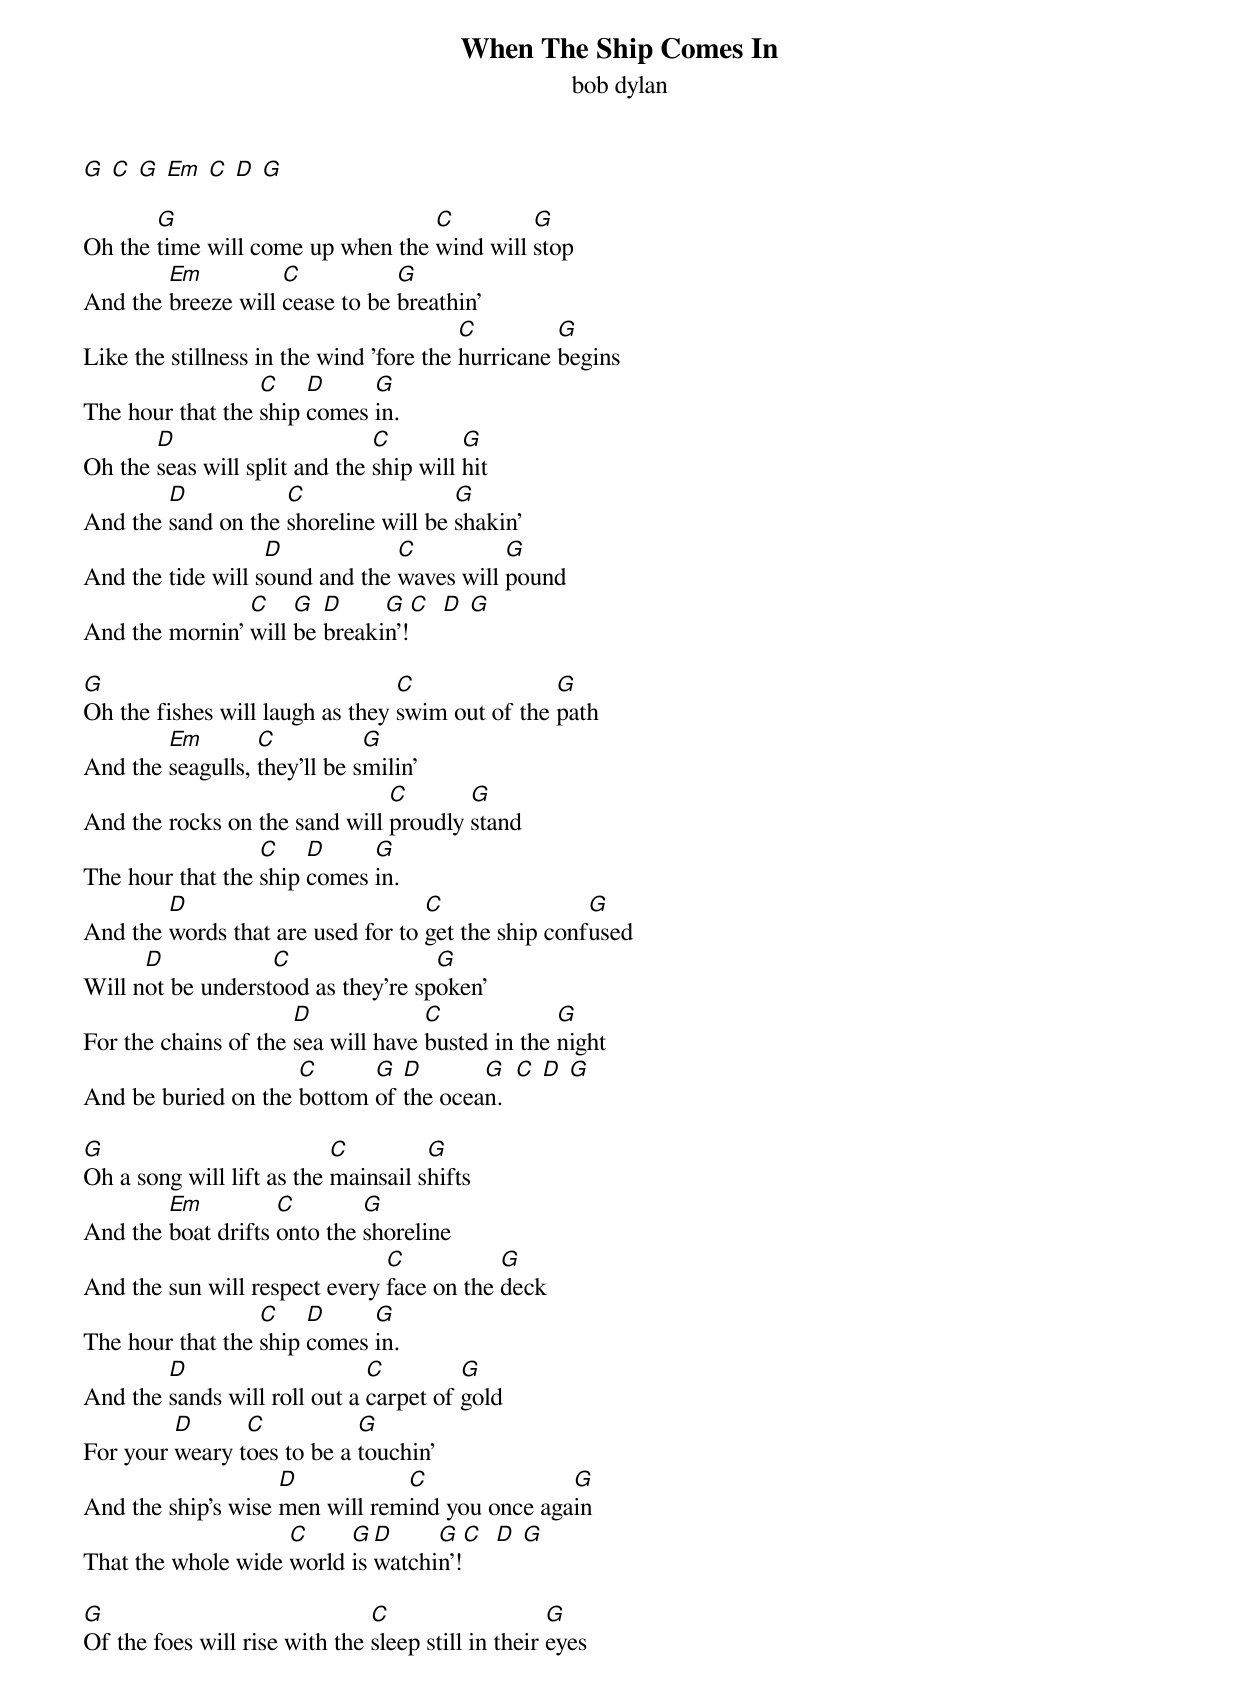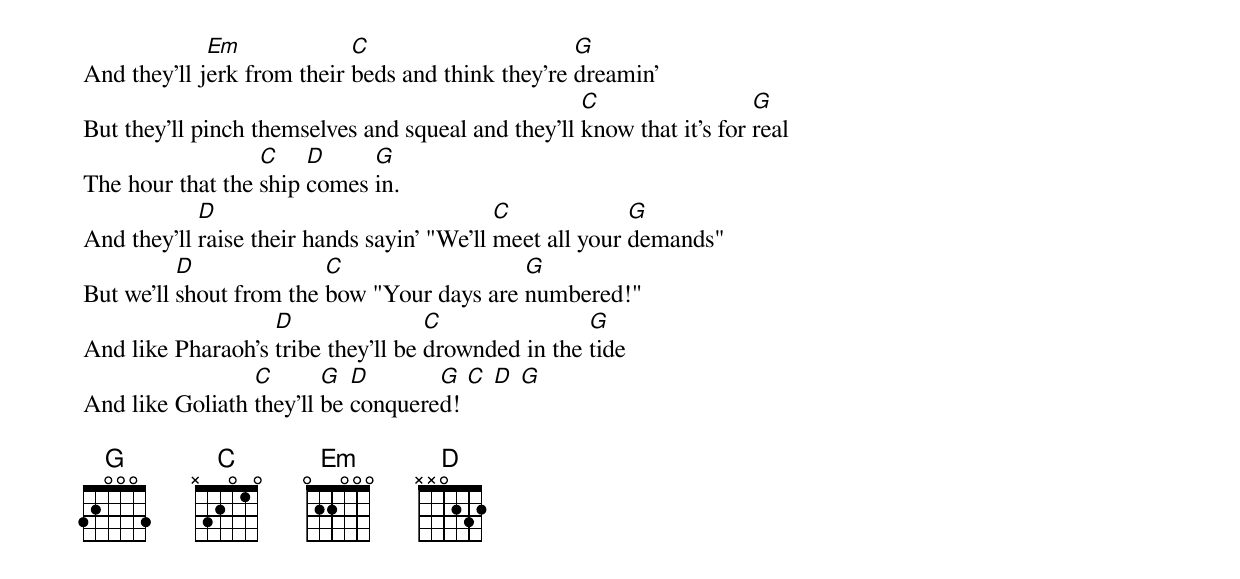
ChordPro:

{title: When The Ship Comes In}
{subtitle: bob dylan}
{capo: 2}
[G] [C] [G] [Em] [C] [D] [G]

Oh the [G]time will come up when the [C]wind will [G]stop
And the [Em]breeze will [C]cease to be [G]breathin'
Like the stillness in the wind 'fore the [C]hurricane [G]begins
The hour that the [C]ship [D]comes [G]in.
Oh the [D]seas will split and the [C]ship will [G]hit
And the [D]sand on the [C]shoreline will be [G]shakin'
And the tide will s[D]ound and the [C]waves will [G]pound
And the mornin' [C]will [G]be [D]breaki[G]n'![C]  [D] [G]

[G]Oh the fishes will laugh as they [C]swim out of the [G]path
And the [Em]seagulls, [C]they'll be s[G]milin'
And the rocks on the sand will [C]proudly [G]stand
The hour that the [C]ship [D]comes [G]in.
And the [D]words that are used for to [C]get the ship conf[G]used
Will n[D]ot be underst[C]ood as they're sp[G]oken'
For the chains of the [D]sea will have [C]busted in the [G]night
And be buried on the [C]bottom [G]of [D]the ocea[G]n.  [C] [D] [G]

[G]Oh a song will lift as the [C]mainsail s[G]hifts
And the [Em]boat drifts [C]onto the [G]shoreline
And the sun will respect every [C]face on the [G]deck
The hour that the [C]ship [D]comes [G]in.
And the [D]sands will roll out a [C]carpet of [G]gold
For your [D]weary t[C]oes to be a [G]touchin'
And the ship's wise [D]men will rem[C]ind you once aga[G]in
That the whole wide [C]world [G]is [D]watchi[G]n'![C]  [D] [G]

[G]Of the foes will rise with the [C]sleep still in their [G]eyes
And they'll j[Em]erk from their [C]beds and think they're [G]dreamin'
But they'll pinch themselves and squeal and they'll [C]know that it's for [G]real
The hour that the [C]ship [D]comes [G]in.
And they'll [D]raise their hands sayin' "We'll [C]meet all your [G]demands"
But we'll [D]shout from the [C]bow "Your days are [G]numbered!"
And like Pharaoh's [D]tribe they'll be [C]drownded in the [G]tide
And like Goliath [C]they'll [G]be [D]conquere[G]d! [C] [D] [G]

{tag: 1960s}
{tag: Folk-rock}
